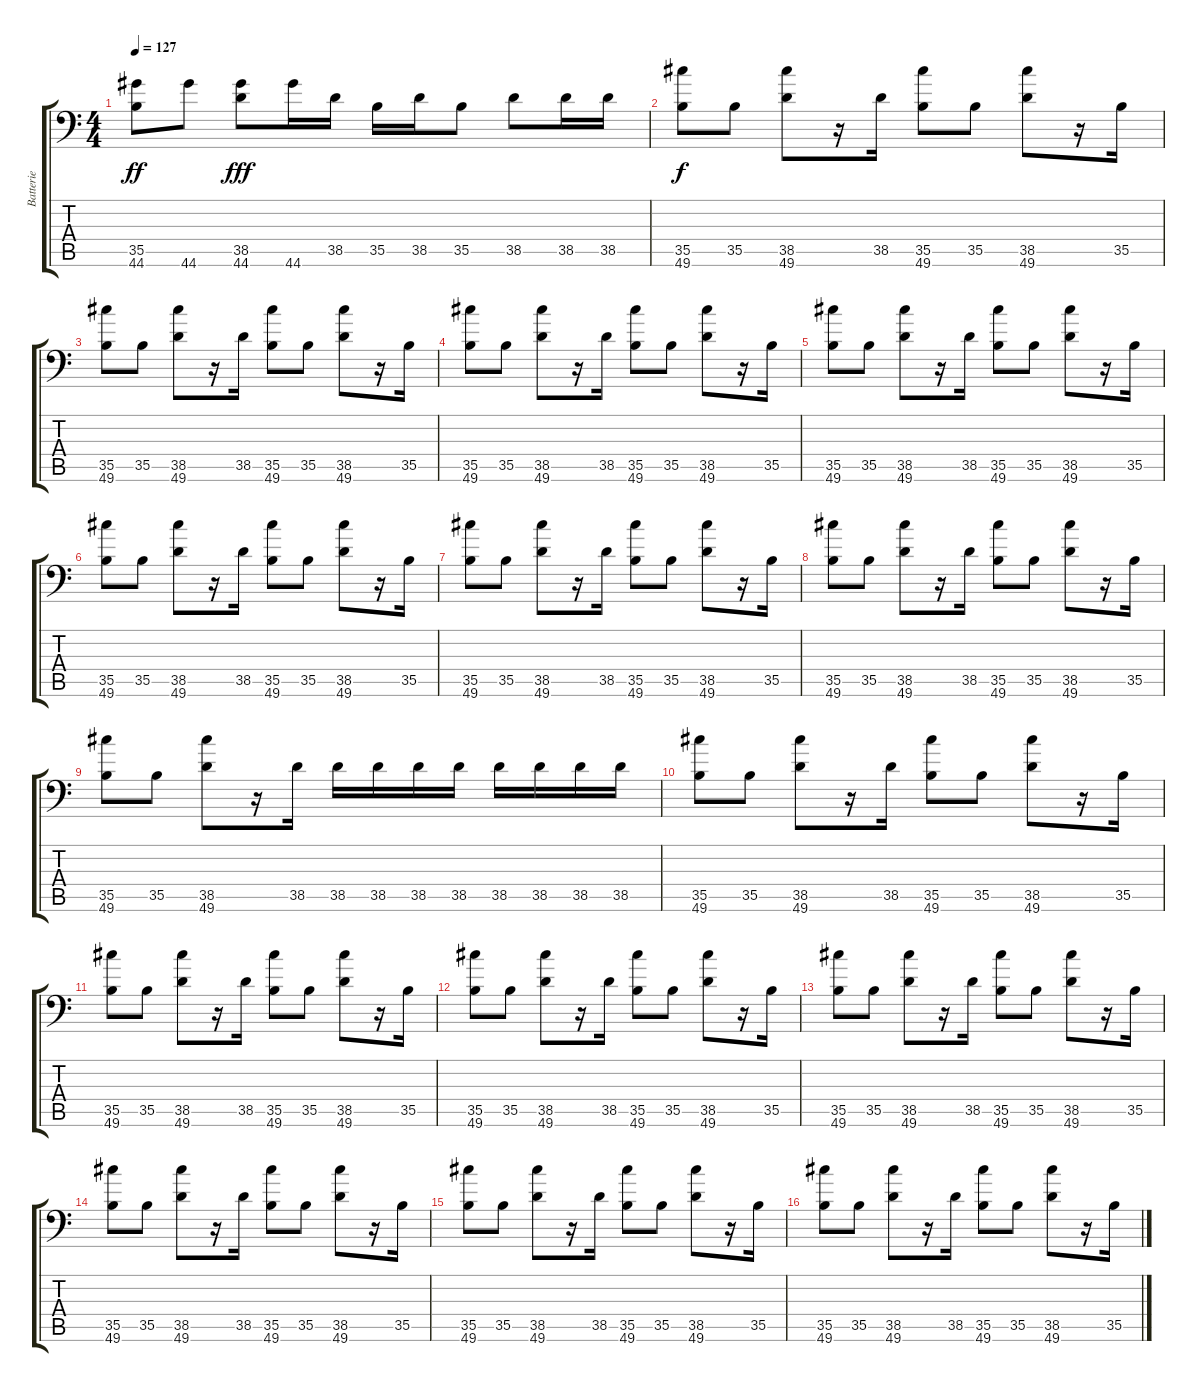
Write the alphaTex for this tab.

\track ("Batterie" "Batterie") {instrument acousticgrandpiano}
\staff {score tabs}
\tuning (C-1 C-1 C-1 C-1 C-1 C-1) {hide}
\ts (4 4)
\tempo 127
\clef f4
\ks c
(35.5 44.6).8{dy ff} 44.6.8 (38.5 44.6).8{dy fff} 44.6.16 38.5.16 35.5.16 38.5.16 35.5.8 38.5.8 38.5.16 38.5.16 |
(35.5 49.6).8{dy f} 35.5.8 (38.5 49.6).8 r.16 38.5.16 (35.5 49.6).8 35.5.8 (38.5 49.6).8 r.16 35.5.16 |
(35.5 49.6).8 35.5.8 (38.5 49.6).8 r.16 38.5.16 (35.5 49.6).8 35.5.8 (38.5 49.6).8 r.16 35.5.16 |
(35.5 49.6).8 35.5.8 (38.5 49.6).8 r.16 38.5.16 (35.5 49.6).8 35.5.8 (38.5 49.6).8 r.16 35.5.16 |
(35.5 49.6).8 35.5.8 (38.5 49.6).8 r.16 38.5.16 (35.5 49.6).8 35.5.8 (38.5 49.6).8 r.16 35.5.16 |
(35.5 49.6).8 35.5.8 (38.5 49.6).8 r.16 38.5.16 (35.5 49.6).8 35.5.8 (38.5 49.6).8 r.16 35.5.16 |
(35.5 49.6).8 35.5.8 (38.5 49.6).8 r.16 38.5.16 (35.5 49.6).8 35.5.8 (38.5 49.6).8 r.16 35.5.16 |
(35.5 49.6).8 35.5.8 (38.5 49.6).8 r.16 38.5.16 (35.5 49.6).8 35.5.8 (38.5 49.6).8 r.16 35.5.16 |
(35.5 49.6).8 35.5.8 (38.5 49.6).8 r.16 38.5.16 38.5.16 38.5.16 38.5.16 38.5.16 38.5.16 38.5.16 38.5.16 38.5.16 |
(35.5 49.6).8 35.5.8 (38.5 49.6).8 r.16 38.5.16 (35.5 49.6).8 35.5.8 (38.5 49.6).8 r.16 35.5.16 |
(35.5 49.6).8 35.5.8 (38.5 49.6).8 r.16 38.5.16 (35.5 49.6).8 35.5.8 (38.5 49.6).8 r.16 35.5.16 |
(35.5 49.6).8 35.5.8 (38.5 49.6).8 r.16 38.5.16 (35.5 49.6).8 35.5.8 (38.5 49.6).8 r.16 35.5.16 |
(35.5 49.6).8 35.5.8 (38.5 49.6).8 r.16 38.5.16 (35.5 49.6).8 35.5.8 (38.5 49.6).8 r.16 35.5.16 |
(35.5 49.6).8 35.5.8 (38.5 49.6).8 r.16 38.5.16 (35.5 49.6).8 35.5.8 (38.5 49.6).8 r.16 35.5.16 |
(35.5 49.6).8 35.5.8 (38.5 49.6).8 r.16 38.5.16 (35.5 49.6).8 35.5.8 (38.5 49.6).8 r.16 35.5.16 |
(35.5 49.6).8 35.5.8 (38.5 49.6).8 r.16 38.5.16 (35.5 49.6).8 35.5.8 (38.5 49.6).8 r.16 35.5.16
